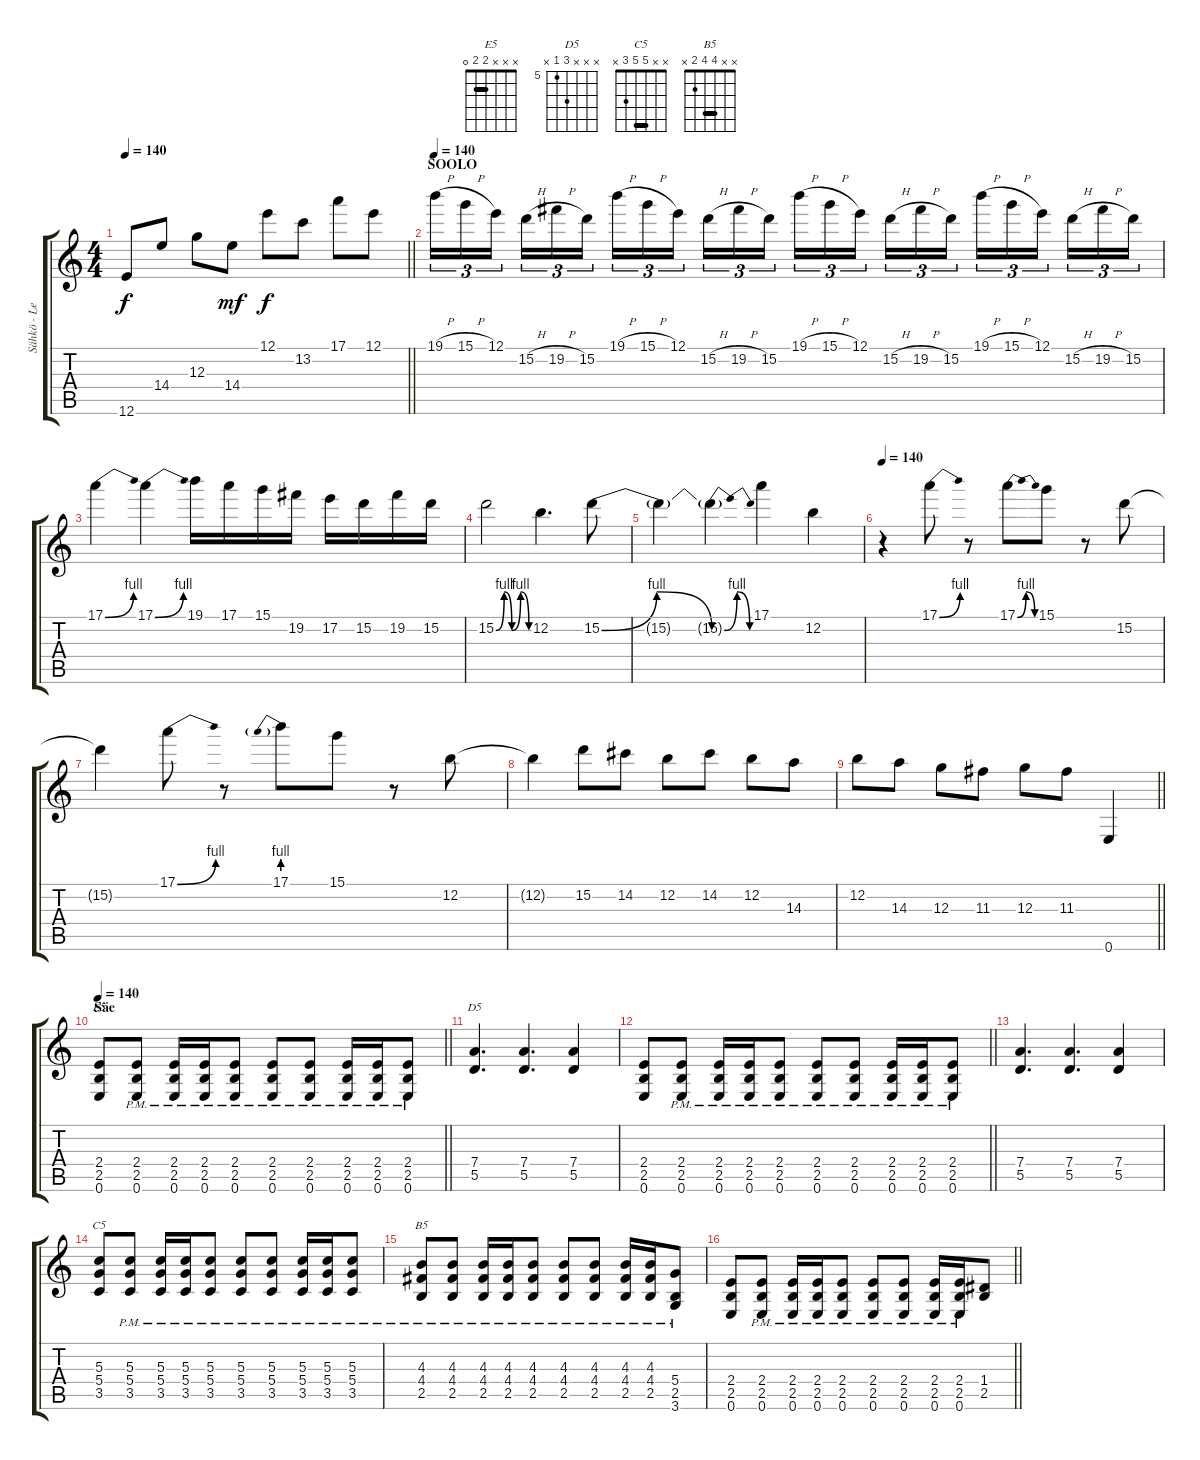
\track ("Sähkö - Leadi" "Sähkö - Le") {instrument overdrivenguitar}
\staff {score tabs}
\tuning (E4 B3 G3 D3 A2 E2) {hide}
\chord ("E5" x x x 2 2 0) {barre 2}
\chord ("D5" x x x 7 5 x) {firstfret 5}
\chord ("C5" x x 5 5 3 x) {barre 5}
\chord ("B5" x x 4 4 2 x) {barre 4}
\ts (4 4)
\tempo 140
\clef g2
\barLineRight lightlight
\ks c
12.6.8{dy f} 14.4.8 12.3.8 14.4.8{dy mf} 12.1.8{dy f} 13.2.8 17.1.8 12.1.8 |
\section ("" "SOOLO")
\tempo 140
19.1{h}.16{tu (3 2)} 15.1{h}.16{tu (3 2)} 12.1.16{tu (3 2) beam splitsecondary} 15.2{h}.16{tu (3 2)} 19.2{h}.16{tu (3 2)} 15.2.16{tu (3 2)} 19.1{h}.16{tu (3 2)} 15.1{h}.16{tu (3 2)} 12.1.16{tu (3 2) beam splitsecondary} 15.2{h}.16{tu (3 2)} 19.2{h}.16{tu (3 2)} 15.2.16{tu (3 2)} 19.1{h}.16{tu (3 2)} 15.1{h}.16{tu (3 2)} 12.1.16{tu (3 2) beam splitsecondary} 15.2{h}.16{tu (3 2)} 19.2{h}.16{tu (3 2)} 15.2.16{tu (3 2)} 19.1{h}.16{tu (3 2)} 15.1{h}.16{tu (3 2)} 12.1.16{tu (3 2) beam splitsecondary} 15.2{h}.16{tu (3 2)} 19.2{h}.16{tu (3 2)} 15.2.16{tu (3 2)} |
17.1{be (bend 0 0 60 4)}.4 17.1{be (bend 0 0 60 4)}.4 19.1.16 17.1.16 15.1.16 19.2.16 17.2.16 15.2.16 19.2.16 15.2.16 |
15.2{be (custom 0 0 15 4 29 0 45 4 60 0)}.2 12.2.4{d} 15.2{be (bendrelease 0 0 30 4 30 4 60 0)}.8 |
15.2{t}.4 15.2{be (bendrelease 0 0 30 4 30 4 60 0) t}.4 17.1.4 12.2.4 |
\tempo 140
r.4 17.1{be (bend 0 0 60 4)}.8 r.8 17.1{be (bendrelease 0 0 16 4 45 4 60 0)}.8 15.1.8 r.8 15.2.8 |
15.2{t}.4 17.1{be (bend 0 0 60 4)}.8 r.8 17.1{be (prebend 0 4 60 4)}.8 15.1.8 r.8 12.2.8 |
12.2{t}.4 15.2.8 14.2.8 12.2.8 14.2.8 12.2.8 14.3.8 |
\barLineRight lightlight
12.2.8 14.3.8 12.3.8 11.3.8 12.3.8 11.3.8 0.6.4 |
\section ("" "Säe")
\tempo 140
\barLineRight lightlight
(2.4 2.5 0.6).8{ch "E5"} (2.4{pm} 2.5{pm} 0.6{pm}).8 (2.4{pm} 2.5{pm} 0.6{pm}).16 (2.4{pm} 2.5{pm} 0.6{pm}).16 (2.4{pm} 2.5{pm} 0.6{pm}).8 (2.4{pm} 2.5{pm} 0.6{pm}).8 (2.4{pm} 2.5{pm} 0.6{pm}).8 (2.4{pm} 2.5{pm} 0.6{pm}).16 (2.4{pm} 2.5{pm} 0.6{pm}).16 (2.4{pm} 2.5{pm} 0.6{pm}).8 |
(7.4 5.5).4{d ch "D5"} (7.4 5.5).4{d} (7.4 5.5).4 |
\barLineRight lightlight
(2.4 2.5 0.6).8 (2.4{pm} 2.5{pm} 0.6{pm}).8 (2.4{pm} 2.5{pm} 0.6{pm}).16 (2.4{pm} 2.5{pm} 0.6{pm}).16 (2.4{pm} 2.5{pm} 0.6{pm}).8 (2.4{pm} 2.5{pm} 0.6{pm}).8 (2.4{pm} 2.5{pm} 0.6{pm}).8 (2.4{pm} 2.5{pm} 0.6{pm}).16 (2.4{pm} 2.5{pm} 0.6{pm}).16 (2.4{pm} 2.5{pm} 0.6{pm}).8 |
(7.4 5.5).4{d} (7.4 5.5).4{d} (7.4 5.5).4 |
(5.3 5.4 3.5).8{ch "C5"} (5.3{pm} 5.4{pm} 3.5{pm}).8 (5.3{pm} 5.4{pm} 3.5{pm}).16 (5.3{pm} 5.4{pm} 3.5{pm}).16 (5.3{pm} 5.4{pm} 3.5{pm}).8 (5.3{pm} 5.4{pm} 3.5{pm}).8 (5.3{pm} 5.4{pm} 3.5{pm}).8 (5.3{pm} 5.4{pm} 3.5{pm}).16 (5.3{pm} 5.4{pm} 3.5{pm}).16 (5.3{pm} 5.4{pm} 3.5{pm}).8 |
(4.3{pm} 4.4{pm} 2.5{pm}).8{ch "B5"} (4.3{pm} 4.4{pm} 2.5{pm}).8 (4.3{pm} 4.4{pm} 2.5{pm}).16 (4.3{pm} 4.4{pm} 2.5{pm}).16 (4.3{pm} 4.4{pm} 2.5{pm}).8 (4.3{pm} 4.4{pm} 2.5{pm}).8 (4.3{pm} 4.4{pm} 2.5{pm}).8 (4.3{pm} 4.4{pm} 2.5{pm}).16 (4.3{pm} 4.4{pm} 2.5{pm}).16 (5.4{pm} 2.5{pm} 3.6{pm}).8 |
\barLineRight lightlight
(2.4 2.5 0.6).8 (2.4{pm} 2.5{pm} 0.6{pm}).8 (2.4{pm} 2.5{pm} 0.6{pm}).16 (2.4{pm} 2.5{pm} 0.6{pm}).16 (2.4{pm} 2.5{pm} 0.6{pm}).8 (2.4{pm} 2.5{pm} 0.6{pm}).8 (2.4{pm} 2.5{pm} 0.6{pm}).8 (2.4{pm} 2.5{pm} 0.6{pm}).16 (2.4{pm} 2.5{pm} 0.6{pm}).16 (1.4 2.5).8
